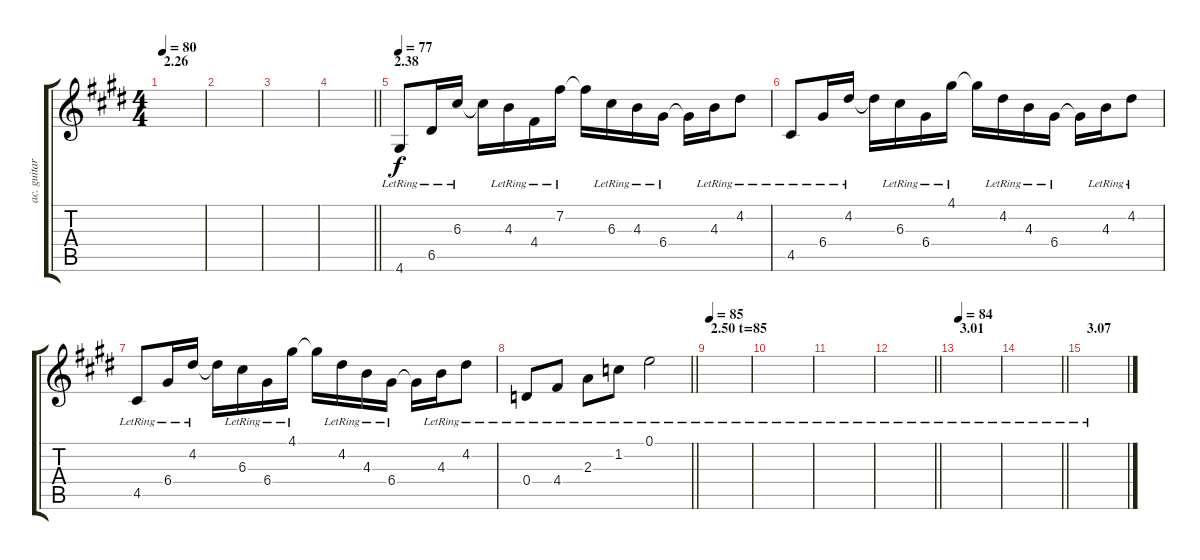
\track ("ac. guitar" "ac. guitar") {instrument acousticguitarnylon}
\staff {score tabs}
\tuning (E4 B3 G3 D3 A2 E2) {hide}
\ts (4 4)
\section ("" "2.26")
\tempo 80
\clef g2
\ks e
|
|
|
\barLineRight lightlight
|
\section ("" "2.38")
\tempo 77
4.6{lr}.8 6.5{lr}.16 6.3{lr}.16 6.3{t}.16 4.3{lr}.16 4.4{lr}.16 7.2{lr}.16 7.2{t}.16 6.3{lr}.16 4.3{lr}.16 6.4{lr}.16 6.4{t}.16 4.3{lr}.16 4.2{lr}.8 |
4.5{lr}.8 6.4{lr}.16 4.2{lr}.16 4.2{t}.16 6.3{lr}.16 6.4{lr}.16 4.1{lr}.16 4.1{t}.16 4.2{lr}.16 4.3{lr}.16 6.4{lr}.16 6.4{t}.16 4.3{lr}.16 4.2{lr}.8 |
4.5{lr}.8 6.4{lr}.16 4.2{lr}.16 4.2{t}.16 6.3{lr}.16 6.4{lr}.16 4.1{lr}.16 4.1{t}.16 4.2{lr}.16 4.3{lr}.16 6.4{lr}.16 6.4{t}.16 4.3{lr}.16 4.2{lr}.8 |
\barLineRight lightlight
0.4{lr}.8 4.4{lr}.8 2.3{lr}.8 1.2{lr}.8 0.1{lr}.2 |
\section ("" "2.50 t=85")
\tempo 85
|
|
|
\barLineRight lightlight
|
\section ("" "3.01")
\tempo 84
|
\barLineRight lightlight
|
\section ("" "3.07")
